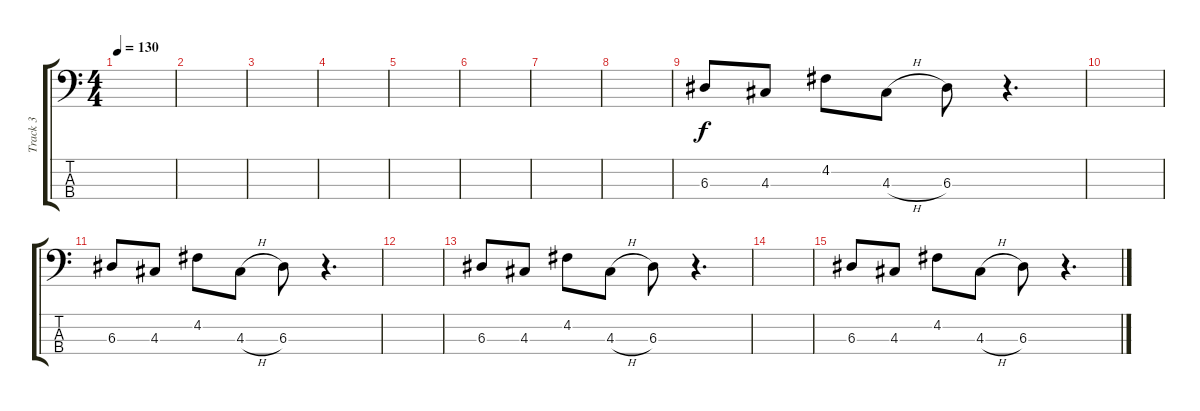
\track ("Track 3" "Track 3") {instrument slapbass1}
\staff {score tabs}
\tuning (G2 D2 A1 E1) {hide}
\ts (4 4)
\tempo 130
\clef f4
\ks c
|
|
|
|
|
|
|
|
6.3.8 4.3.8 4.2.8 4.3{h}.8 6.3.8 r.4{d} |
|
6.3.8 4.3.8 4.2.8 4.3{h}.8 6.3.8 r.4{d} |
|
6.3.8 4.3.8 4.2.8 4.3{h}.8 6.3.8 r.4{d} |
|
6.3.8 4.3.8 4.2.8 4.3{h}.8 6.3.8 r.4{d}
